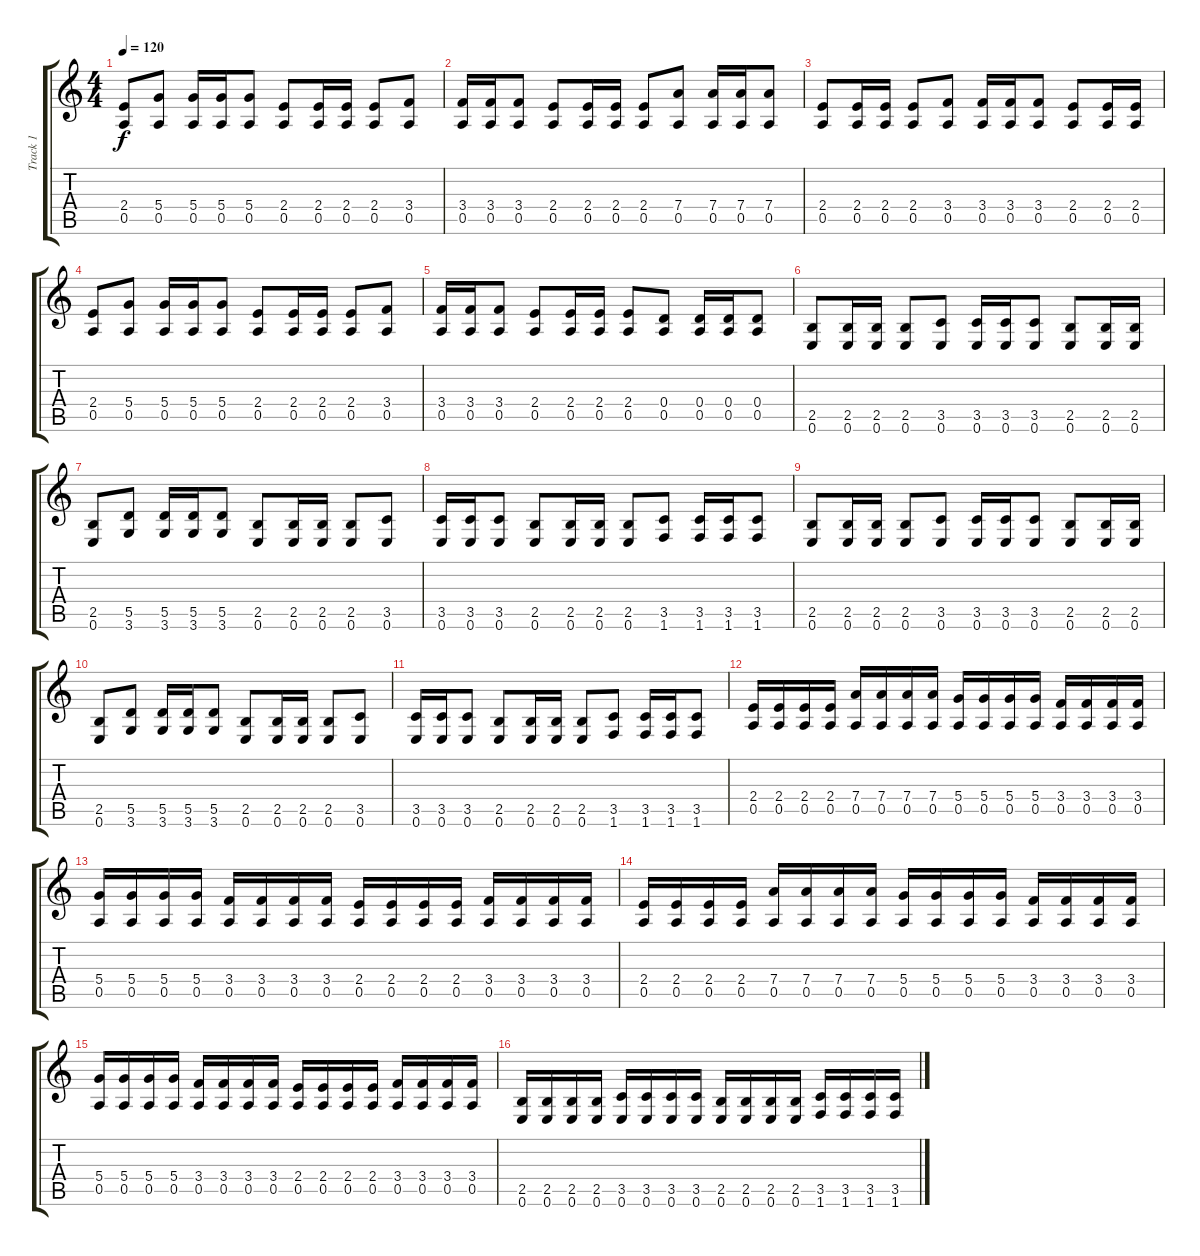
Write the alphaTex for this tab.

\track ("Track 1" "Track 1") {instrument distortionguitar}
\staff {score tabs}
\tuning (E4 B3 G3 D3 A2 E2) {hide}
\ts (4 4)
\tempo 120
\clef g2
\ks c
(2.4 0.5).8{dy f} (5.4 0.5).8 (5.4 0.5).16 (5.4 0.5).16 (5.4 0.5).8 (2.4 0.5).8 (2.4 0.5).16 (2.4 0.5).16 (2.4 0.5).8 (3.4 0.5).8 |
(3.4 0.5).16 (3.4 0.5).16 (3.4 0.5).8 (2.4 0.5).8 (2.4 0.5).16 (2.4 0.5).16 (2.4 0.5).8 (7.4 0.5).8 (7.4 0.5).16 (7.4 0.5).16 (7.4 0.5).8 |
(2.4 0.5).8 (2.4 0.5).16 (2.4 0.5).16 (2.4 0.5).8 (3.4 0.5).8 (3.4 0.5).16 (3.4 0.5).16 (3.4 0.5).8 (2.4 0.5).8 (2.4 0.5).16 (2.4 0.5).16 |
(2.4 0.5).8 (5.4 0.5).8 (5.4 0.5).16 (5.4 0.5).16 (5.4 0.5).8 (2.4 0.5).8 (2.4 0.5).16 (2.4 0.5).16 (2.4 0.5).8 (3.4 0.5).8 |
(3.4 0.5).16 (3.4 0.5).16 (3.4 0.5).8 (2.4 0.5).8 (2.4 0.5).16 (2.4 0.5).16 (2.4 0.5).8 (0.4 0.5).8 (0.4 0.5).16 (0.4 0.5).16 (0.4 0.5).8 |
(2.5 0.6).8 (2.5 0.6).16 (2.5 0.6).16 (2.5 0.6).8 (3.5 0.6).8 (3.5 0.6).16 (3.5 0.6).16 (3.5 0.6).8 (2.5 0.6).8 (2.5 0.6).16 (2.5 0.6).16 |
(2.5 0.6).8 (5.5 3.6).8 (5.5 3.6).16 (5.5 3.6).16 (5.5 3.6).8 (2.5 0.6).8 (2.5 0.6).16 (2.5 0.6).16 (2.5 0.6).8 (3.5 0.6).8 |
(3.5 0.6).16 (3.5 0.6).16 (3.5 0.6).8 (2.5 0.6).8 (2.5 0.6).16 (2.5 0.6).16 (2.5 0.6).8 (3.5 1.6).8 (3.5 1.6).16 (3.5 1.6).16 (3.5 1.6).8 |
(2.5 0.6).8 (2.5 0.6).16 (2.5 0.6).16 (2.5 0.6).8 (3.5 0.6).8 (3.5 0.6).16 (3.5 0.6).16 (3.5 0.6).8 (2.5 0.6).8 (2.5 0.6).16 (2.5 0.6).16 |
(2.5 0.6).8 (5.5 3.6).8 (5.5 3.6).16 (5.5 3.6).16 (5.5 3.6).8 (2.5 0.6).8 (2.5 0.6).16 (2.5 0.6).16 (2.5 0.6).8 (3.5 0.6).8 |
(3.5 0.6).16 (3.5 0.6).16 (3.5 0.6).8 (2.5 0.6).8 (2.5 0.6).16 (2.5 0.6).16 (2.5 0.6).8 (3.5 1.6).8 (3.5 1.6).16 (3.5 1.6).16 (3.5 1.6).8 |
(2.4 0.5).16 (2.4 0.5).16 (2.4 0.5).16 (2.4 0.5).16 (7.4 0.5).16 (7.4 0.5).16 (7.4 0.5).16 (7.4 0.5).16 (5.4 0.5).16 (5.4 0.5).16 (5.4 0.5).16 (5.4 0.5).16 (3.4 0.5).16 (3.4 0.5).16 (3.4 0.5).16 (3.4 0.5).16 |
(5.4 0.5).16 (5.4 0.5).16 (5.4 0.5).16 (5.4 0.5).16 (3.4 0.5).16 (3.4 0.5).16 (3.4 0.5).16 (3.4 0.5).16 (2.4 0.5).16 (2.4 0.5).16 (2.4 0.5).16 (2.4 0.5).16 (3.4 0.5).16 (3.4 0.5).16 (3.4 0.5).16 (3.4 0.5).16 |
(2.4 0.5).16 (2.4 0.5).16 (2.4 0.5).16 (2.4 0.5).16 (7.4 0.5).16 (7.4 0.5).16 (7.4 0.5).16 (7.4 0.5).16 (5.4 0.5).16 (5.4 0.5).16 (5.4 0.5).16 (5.4 0.5).16 (3.4 0.5).16 (3.4 0.5).16 (3.4 0.5).16 (3.4 0.5).16 |
(5.4 0.5).16 (5.4 0.5).16 (5.4 0.5).16 (5.4 0.5).16 (3.4 0.5).16 (3.4 0.5).16 (3.4 0.5).16 (3.4 0.5).16 (2.4 0.5).16 (2.4 0.5).16 (2.4 0.5).16 (2.4 0.5).16 (3.4 0.5).16 (3.4 0.5).16 (3.4 0.5).16 (3.4 0.5).16 |
(2.5 0.6).16 (2.5 0.6).16 (2.5 0.6).16 (2.5 0.6).16 (3.5 0.6).16 (3.5 0.6).16 (3.5 0.6).16 (3.5 0.6).16 (2.5 0.6).16 (2.5 0.6).16 (2.5 0.6).16 (2.5 0.6).16 (3.5 1.6).16 (3.5 1.6).16 (3.5 1.6).16 (3.5 1.6).16
